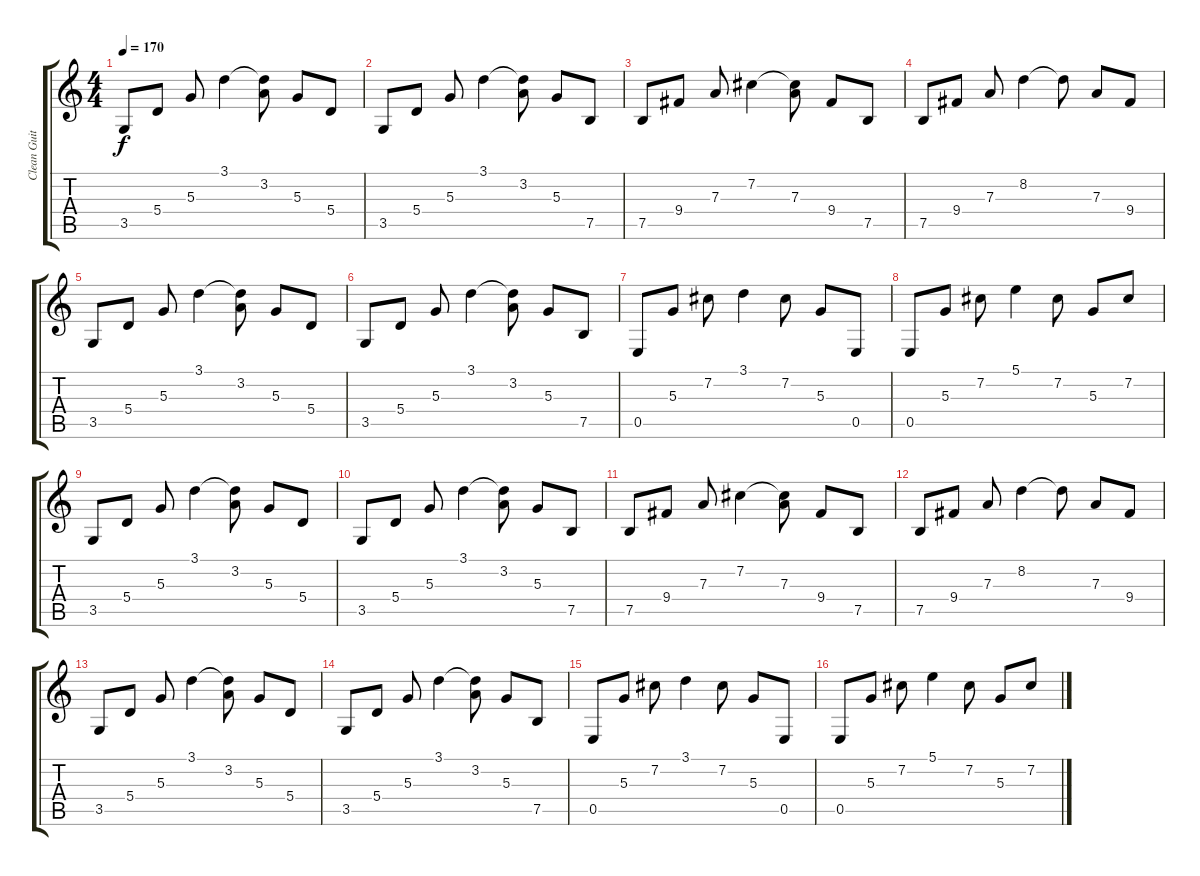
\track ("Clean Guitar" "Clean Guit") {instrument electricguitarjazz}
\staff {score tabs}
\tuning (B3 Gb3 D3 A2 E2 B1) {hide}
\ts (4 4)
\tempo 170
\clef g2
\ks c
3.5.8{dy f} 5.4.8 5.3.8 3.1.4 (3.1{t} 3.2).8 5.3.8 5.4.8 |
3.5.8 5.4.8 5.3.8 3.1.4 (3.1{t} 3.2).8 5.3.8 7.5.8 |
7.5.8 9.4.8 7.3.8 7.2.4 (7.2{t} 7.3).8 9.4.8 7.5.8 |
7.5.8 9.4.8 7.3.8 8.2.4 8.2{t}.8 7.3.8 9.4.8 |
3.5.8 5.4.8 5.3.8 3.1.4 (3.1{t} 3.2).8 5.3.8 5.4.8 |
3.5.8 5.4.8 5.3.8 3.1.4 (3.1{t} 3.2).8 5.3.8 7.5.8 |
0.5.8 5.3.8 7.2.8 3.1.4 7.2.8 5.3.8 0.5.8 |
0.5.8 5.3.8 7.2.8 5.1.4 7.2.8 5.3.8 7.2.8 |
3.5.8 5.4.8 5.3.8 3.1.4 (3.1{t} 3.2).8 5.3.8 5.4.8 |
3.5.8 5.4.8 5.3.8 3.1.4 (3.1{t} 3.2).8 5.3.8 7.5.8 |
7.5.8 9.4.8 7.3.8 7.2.4 (7.2{t} 7.3).8 9.4.8 7.5.8 |
7.5.8 9.4.8 7.3.8 8.2.4 8.2{t}.8 7.3.8 9.4.8 |
3.5.8 5.4.8 5.3.8 3.1.4 (3.1{t} 3.2).8 5.3.8 5.4.8 |
3.5.8 5.4.8 5.3.8 3.1.4 (3.1{t} 3.2).8 5.3.8 7.5.8 |
0.5.8 5.3.8 7.2.8 3.1.4 7.2.8 5.3.8 0.5.8 |
0.5.8 5.3.8 7.2.8 5.1.4 7.2.8 5.3.8 7.2.8
